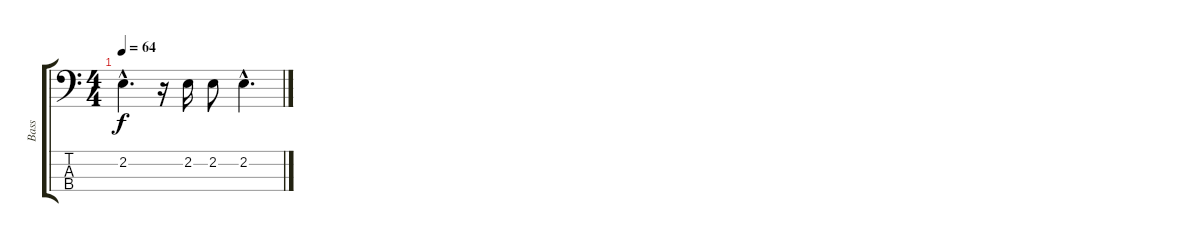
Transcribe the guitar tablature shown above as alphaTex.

\track ("Bass" "Bass") {instrument electricbassfinger}
\staff {score tabs}
\tuning (G2 D2 A1 E1) {hide}
\ts (4 4)
\tempo 64
\clef f4
\ks c
2.2{hac}.4{d dy f} r.16 2.2.16 2.2.8 2.2{hac}.4{d}
